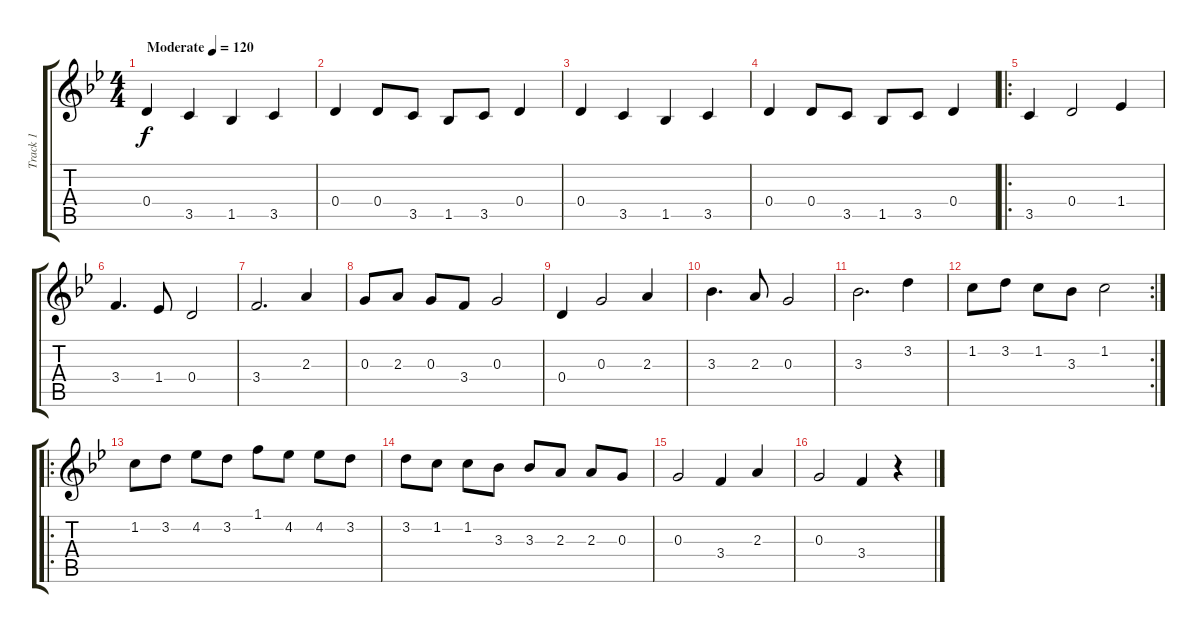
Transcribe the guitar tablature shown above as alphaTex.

\track ("Track 1" "Track 1") {instrument acousticguitarsteel}
\staff {score tabs}
\tuning (E4 B3 G3 D3 A2 E2) {hide}
\ts (4 4)
\tempo (120 "Moderate")
\clef g2
\ks bb
0.4.4{dy f instrument acousticguitarsteel} 3.5.4 1.5.4 3.5.4 |
0.4.4 0.4.8 3.5.8 1.5.8 3.5.8 0.4.4 |
0.4.4 3.5.4 1.5.4 3.5.4 |
0.4.4 0.4.8 3.5.8 1.5.8 3.5.8 0.4.4 |
\ro
3.5.4 0.4.2 1.4.4 |
3.4.4{d} 1.4.8 0.4.2 |
3.4.2{d} 2.3.4 |
0.3.8 2.3.8 0.3.8 3.4.8 0.3.2 |
0.4.4 0.3.2 2.3.4 |
3.3.4{d} 2.3.8 0.3.2 |
3.3.2{d} 3.2.4 |
\rc 2
1.2.8 3.2.8 1.2.8 3.3.8 1.2.2 |
\ro
1.2.8 3.2.8 4.2.8 3.2.8 1.1.8 4.2.8 4.2.8 3.2.8 |
3.2.8 1.2.8 1.2.8 3.3.8 3.3.8 2.3.8 2.3.8 0.3.8 |
0.3.2 3.4.4 2.3.4 |
0.3.2 3.4.4 r.4
